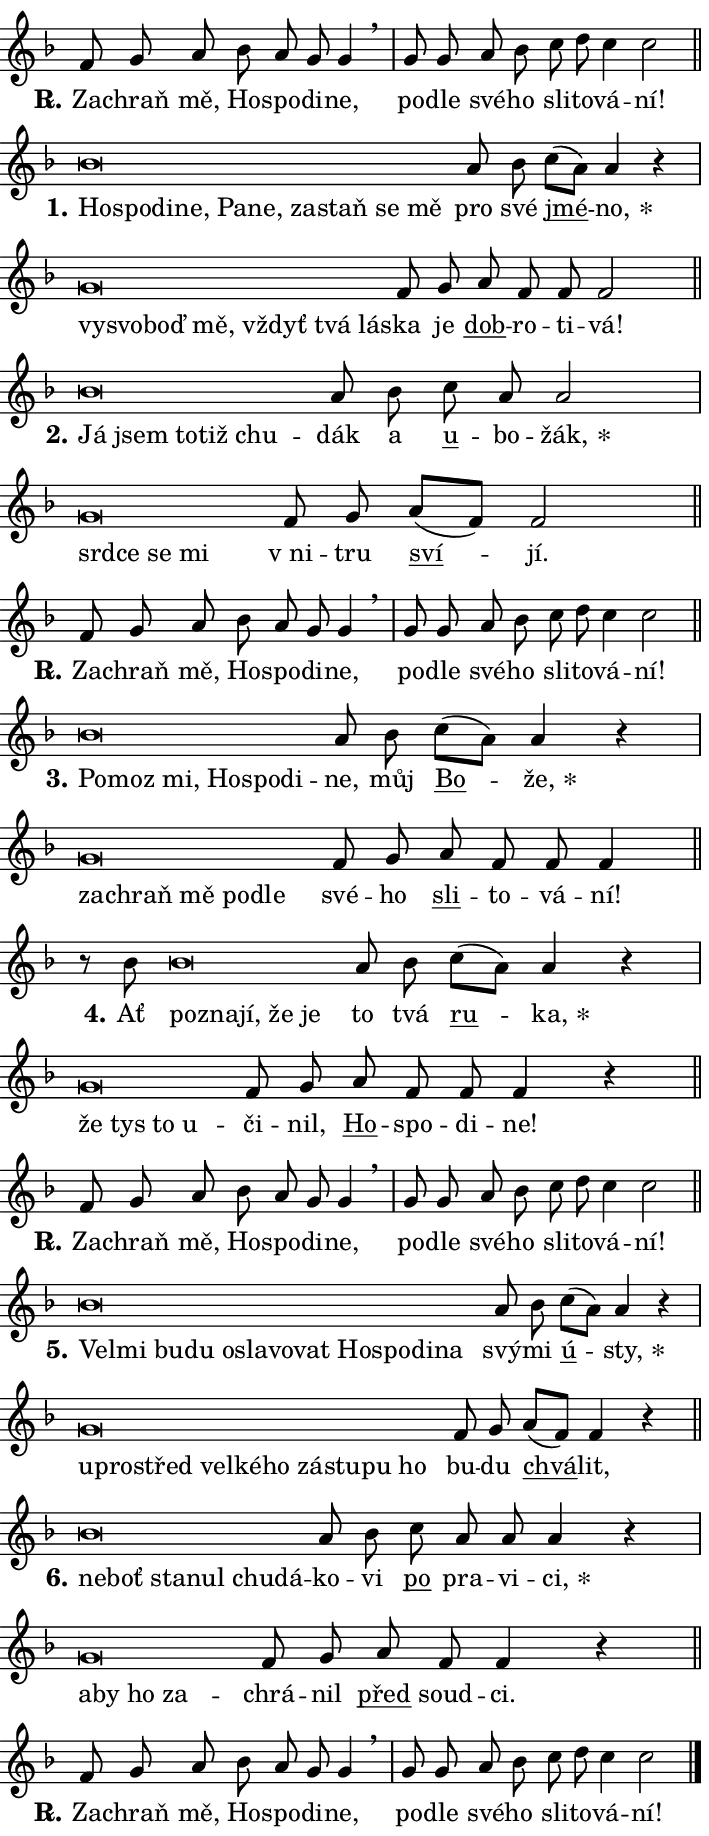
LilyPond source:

\version "2.24.0"
\header { tagline = "" }
\paper {
  indent = 0\cm
  top-margin = 0\cm
  right-margin = 0.13\cm % to fit lyric hyphens
  bottom-margin = 0\cm
  left-margin = 0\cm
  paper-width = 12\cm
  page-breaking = #ly:one-page-breaking
  system-system-spacing.basic-distance = #11
  score-system-spacing.basic-distance = #11
  ragged-last = ##f
}


%% Author: Thomas Morley
%% https://lists.gnu.org/archive/html/lilypond-user/2020-05/msg00002.html
#(define (line-position grob)
"Returns position of @var[grob} in current system:
   @code{'start}, if at first time-step
   @code{'end}, if at last time-step
   @code{'middle} otherwise
"
  (let* ((col (ly:item-get-column grob))
         (ln (ly:grob-object col 'left-neighbor))
         (rn (ly:grob-object col 'right-neighbor))
         (col-to-check-left (if (ly:grob? ln) ln col))
         (col-to-check-right (if (ly:grob? rn) rn col))
         (break-dir-left
           (and
             (ly:grob-property col-to-check-left 'non-musical #f)
             (ly:item-break-dir col-to-check-left)))
         (break-dir-right
           (and
             (ly:grob-property col-to-check-right 'non-musical #f)
             (ly:item-break-dir col-to-check-right))))
        (cond ((eqv? 1 break-dir-left) 'start)
              ((eqv? -1 break-dir-right) 'end)
              (else 'middle))))

#(define (tranparent-at-line-position vctor)
  (lambda (grob)
  "Relying on @code{line-position} select the relevant enry from @var{vctor}.
Used to determine transparency,"
    (case (line-position grob)
      ((end) (not (vector-ref vctor 0)))
      ((middle) (not (vector-ref vctor 1)))
      ((start) (not (vector-ref vctor 2))))))

noteHeadBreakVisibility =
#(define-music-function (break-visibility)(vector?)
"Makes @code{NoteHead}s transparent relying on @var{break-visibility}"
#{
  \override NoteHead.transparent =
    #(tranparent-at-line-position break-visibility)
#})

#(define delete-ledgers-for-transparent-note-heads
  (lambda (grob)
    "Reads whether a @code{NoteHead} is transparent.
If so this @code{NoteHead} is removed from @code{'note-heads} from
@var{grob}, which is supposed to be @code{LedgerLineSpanner}.
As a result ledgers are not printed for this @code{NoteHead}"
    (let* ((nhds-array (ly:grob-object grob 'note-heads))
           (nhds-list
             (if (ly:grob-array? nhds-array)
                 (ly:grob-array->list nhds-array)
                 '()))
           ;; Relies on the transparent-property being done before
           ;; Staff.LedgerLineSpanner.after-line-breaking is executed.
           ;; This is fragile ...
           (to-keep
             (remove
               (lambda (nhd)
                 (ly:grob-property nhd 'transparent #f))
               nhds-list)))
      ;; TODO find a better method to iterate over grob-arrays, similiar
      ;; to filter/remove etc for lists
      ;; For now rebuilt from scratch
      (set! (ly:grob-object grob 'note-heads)  '())
      (for-each
        (lambda (nhd)
          (ly:pointer-group-interface::add-grob grob 'note-heads nhd))
        to-keep))))

squashNotes = {
  \override NoteHead.X-extent = #'(-0.2 . 0.2)
  \override NoteHead.Y-extent = #'(-0.75 . 0)
  \override NoteHead.stencil =
    #(lambda (grob)
       (let ((pos (ly:grob-property grob 'staff-position)))
         (begin
           (if (< pos -7) (display "ERROR: Lower brevis then expected\n") (display ""))
           (if (<= pos -6) ly:text-interface::print ly:note-head::print))))
}
unSquashNotes = {
  \revert NoteHead.X-extent
  \revert NoteHead.Y-extent
  \revert NoteHead.stencil
}

hideNotes = \noteHeadBreakVisibility #begin-of-line-visible
unHideNotes = \noteHeadBreakVisibility #all-visible

% work-around for resetting accidentals
% https://lilypond.org/doc/v2.23/Documentation/notation/displaying-rhythms#unmetered-music
cadenzaMeasure = {
  \cadenzaOff
  \partial 1024 s1024
  \cadenzaOn
}

#(define-markup-command (accent layout props text) (markup?)
  "Underline accented syllable"
  (interpret-markup layout props
    #{\markup \override #'(offset . 4.3) \underline { #text }#}))

responsum = \markup \concat {
  "R" \hspace #-1.05 \path #0.1 #'((moveto 0 0.07) (lineto 0.9 0.8)) \hspace #0.05 "."
}

spaceSize = #0.6828661417322834 % exact space size for TeX Gyre Schola

\layout {
  \context {
    \Staff
    \remove "Time_signature_engraver"
    \override LedgerLineSpanner.after-line-breaking = #delete-ledgers-for-transparent-note-heads
  }
  \context {
    \Lyrics {
      \override LyricSpace.minimum-distance = \spaceSize
      \override LyricText.font-name = #"TeX Gyre Schola"
      \override LyricText.font-size = 1
      \override StanzaNumber.font-name = #"TeX Gyre Schola Bold"
      \override StanzaNumber.font-size = 1
    }
  }
  \context {
    \Score 
    \override NoteHead.text =
      #(lambda (grob) 
        (let ((pos (ly:grob-property grob 'staff-position)))
          #{\markup {
            \combine
              \halign #-0.55 \raise #(if (= pos -6) 0 0.5) \override #'(thickness . 2) \draw-line #'(3.2 . 0)
              \musicglyph "noteheads.sM1"
          }#}))
  }
}

% magnetic-lyrics.ily
%
%   written by
%     Jean Abou Samra <jean@abou-samra.fr>
%     Werner Lemberg <wl@gnu.org>
%
%   adapted by
%     Jiri Hon <jiri.hon@gmail.com>
%
% Version 2022-Apr-15

% https://www.mail-archive.com/lilypond-user@gnu.org/msg149350.html

#(define (Left_hyphen_pointer_engraver context)
   "Collect syllable-hyphen-syllable occurrences in lyrics and store
them in properties.  This engraver only looks to the left.  For
example, if the lyrics input is @code{foo -- bar}, it does the
following.

@itemize @bullet
@item
Set the @code{text} property of the @code{LyricHyphen} grob between
@q{foo} and @q{bar} to @code{foo}.

@item
Set the @code{left-hyphen} property of the @code{LyricText} grob with
text @q{foo} to the @code{LyricHyphen} grob between @q{foo} and
@q{bar}.
@end itemize

Use this auxiliary engraver in combination with the
@code{lyric-@/text::@/apply-@/magnetic-@/offset!} hook."
   (let ((hyphen #f)
         (text #f))
     (make-engraver
      (acknowledgers
       ((lyric-syllable-interface engraver grob source-engraver)
        (set! text grob)))
      (end-acknowledgers
       ((lyric-hyphen-interface engraver grob source-engraver)
        ;(when (not (grob::has-interface grob 'lyric-space-interface))
          (set! hyphen grob)));)
      ((stop-translation-timestep engraver)
       (when (and text hyphen)
         (ly:grob-set-object! text 'left-hyphen hyphen))
       (set! text #f)
       (set! hyphen #f)))))

#(define (lyric-text::apply-magnetic-offset! grob)
   "If the space between two syllables is less than the value in
property @code{LyricText@/.details@/.squash-threshold}, move the right
syllable to the left so that it gets concatenated with the left
syllable.

Use this function as a hook for
@code{LyricText@/.after-@/line-@/breaking} if the
@code{Left_@/hyphen_@/pointer_@/engraver} is active."
   (let ((hyphen (ly:grob-object grob 'left-hyphen #f)))
     (when hyphen
       (let ((left-text (ly:spanner-bound hyphen LEFT)))
         (when (grob::has-interface left-text 'lyric-syllable-interface)
           (let* ((common (ly:grob-common-refpoint grob left-text X))
                  (this-x-ext (ly:grob-extent grob common X))
                  (left-x-ext
                   (begin
                     ;; Trigger magnetism for left-text.
                     (ly:grob-property left-text 'after-line-breaking)
                     (ly:grob-extent left-text common X)))
                  ;; `delta` is the gap width between two syllables.
                  (delta (- (interval-start this-x-ext)
                            (interval-end left-x-ext)))
                  (details (ly:grob-property grob 'details))
                  (threshold (assoc-get 'squash-threshold details 0.2)))
             (when (< delta threshold)
               (let* (;; We have to manipulate the input text so that
                      ;; ligatures crossing syllable boundaries are not
                      ;; disabled.  For languages based on the Latin
                      ;; script this is essentially a beautification.
                      ;; However, for non-Western scripts it can be a
                      ;; necessity.
                      (lt (ly:grob-property left-text 'text))
                      (rt (ly:grob-property grob 'text))
                      (is-space (grob::has-interface hyphen 'lyric-space-interface))
                      (space (if is-space " " ""))
                      (extra-delta (if is-space spaceSize 0))
                      ;; Append new syllable.
                      (ltrt-space (if (and (string? lt) (string? rt))
                                (string-append lt space rt)
                                (make-concat-markup (list lt space rt))))
                      ;; Right-align `ltrt` to the right side.
                      (ltrt-space-markup (grob-interpret-markup
                               grob
                               (make-translate-markup
                                (cons (interval-length this-x-ext) 0)
                                (make-right-align-markup ltrt-space)))))
                 (begin
                   ;; Don't print `left-text`.
                   (ly:grob-set-property! left-text 'stencil #f)
                   ;; Set text and stencil (which holds all collected
                   ;; syllables so far) and shift it to the left.
                   (ly:grob-set-property! grob 'text ltrt-space)
                   (ly:grob-set-property! grob 'stencil ltrt-space-markup)
                   (ly:grob-translate-axis! grob (- (- delta extra-delta)) X))))))))))


#(define (lyric-hyphen::displace-bounds-first grob)
   ;; Make very sure this callback isn't triggered too early.
   (let ((left (ly:spanner-bound grob LEFT))
         (right (ly:spanner-bound grob RIGHT)))
     (ly:grob-property left 'after-line-breaking)
     (ly:grob-property right 'after-line-breaking)
     (ly:lyric-hyphen::print grob)))

squashThreshold = #0.4

\layout {
  \context {
    \Lyrics
    \consists #Left_hyphen_pointer_engraver
    \override LyricText.after-line-breaking =
      #lyric-text::apply-magnetic-offset!
    \override LyricHyphen.stencil = #lyric-hyphen::displace-bounds-first
    \override LyricText.details.squash-threshold = \squashThreshold
    \override LyricHyphen.minimum-distance = 0
    \override LyricHyphen.minimum-length = \squashThreshold
  }
}

squashText = \override LyricText.details.squash-threshold = 9999
unSquashText = \override LyricText.details.squash-threshold = \squashThreshold

leftText = \override LyricText.self-alignment-X = #LEFT
unLeftText = \revert LyricText.self-alignment-X

starOffset = #(lambda (grob) 
                (let ((x_offset (ly:self-alignment-interface::aligned-on-x-parent grob)))
                  (if (= x_offset 0) 0 (+ x_offset 1.2))))

star = #(define-music-function (syllable)(string?)
"Append star separator at the end of a syllable"
#{
  \once \override LyricText.X-offset = #starOffset
  \lyricmode { \markup {
    #syllable
    \override #'((font-name . "TeX Gyre Schola Bold")) \hspace #0.2 \lower #0.65 \larger "*"
  } }
#})

starAccent = #(define-music-function (syllable)(string?)
"Append star separator at the end of a syllable and make accent"
#{
  \once \override LyricText.X-offset = #starOffset
  \lyricmode { \markup {
    \accent #syllable
    \override #'((font-name . "TeX Gyre Schola Bold")) \hspace #0.2 \lower #0.65 \larger "*"
  } }
#})

breath = #(define-music-function (syllable)(string?)
"Append breathing indicator at the end of a syllable"
#{
  \lyricmode { \markup { #syllable "+" } }
#})

optionalBreath = #(define-music-function (syllable)(string?)
"Append optional breathing indicator at the end of a syllable"
#{
  \lyricmode { \markup { #syllable "(+)" } }
#})


\score {
    <<
        \new Voice = "melody" { \cadenzaOn \key f \major \relative { f'8 g a bes a g g4 \breathe \cadenzaMeasure \bar "|" g8 g \bar "" a bes \bar "" c d c4 c2 \cadenzaMeasure \bar "||" \break } }
        \new Lyrics \lyricsto "melody" { \lyricmode { \set stanza = \responsum
Za -- chraň mě, Ho -- spo -- di -- ne, po -- dle své -- ho sli -- to -- vá -- ní! } }
    >>
    \layout {}
}

\score {
    <<
        \new Voice = "melody" { \cadenzaOn \key f \major \relative { \squashNotes bes'\breve*1/16 \hideNotes \breve*1/16 \bar "" \breve*1/16 \bar "" \breve*1/16 \bar "" \breve*1/16 \bar "" \breve*1/16 \bar "" \breve*1/16 \bar "" \breve*1/16 \bar "" \breve*1/16 \breve*1/16 \bar "" \unHideNotes \unSquashNotes a8 bes \bar "" c[( a)] a4 r \cadenzaMeasure \bar "|" \squashNotes g\breve*1/16 \hideNotes \breve*1/16 \bar "" \breve*1/16 \bar "" \breve*1/16 \bar "" \breve*1/16 \bar "" \breve*1/16 \breve*1/16 \bar "" \unHideNotes \unSquashNotes f8 g \bar "" a f f f2 \cadenzaMeasure \bar "||" \break } }
        \new Lyrics \lyricsto "melody" { \lyricmode { \set stanza = "1."
\leftText Ho -- \squashText spo -- di -- ne, Pa -- ne, za -- staň se mě \unLeftText \unSquashText pro své \markup \accent jmé -- \star no, \leftText vy -- \squashText svo -- boď mě, vždyť tvá lá -- \unLeftText \unSquashText ska je \markup \accent dob -- ro -- ti -- vá! } }
    >>
    \layout {}
}

\score {
    <<
        \new Voice = "melody" { \cadenzaOn \key f \major \relative { \squashNotes bes'\breve*1/16 \hideNotes \breve*1/16 \bar "" \breve*1/16 \bar "" \breve*1/16 \breve*1/16 \bar "" \unHideNotes \unSquashNotes a8 bes \bar "" c a a2 \cadenzaMeasure \bar "|" \squashNotes g\breve*1/16 \hideNotes \breve*1/16 \bar "" \breve*1/16 \breve*1/16 \bar "" \unHideNotes \unSquashNotes f8 g \bar "" a[( f)] f2 \cadenzaMeasure \bar "||" \break } }
        \new Lyrics \lyricsto "melody" { \lyricmode { \set stanza = "2."
\leftText Já \squashText jsem to -- tiž chu -- \unLeftText \unSquashText dák a \markup \accent u -- bo -- \star žák, \leftText srd -- \squashText ce se mi \unLeftText \unSquashText "v ni" -- tru \markup \accent sví -- jí. } }
    >>
    \layout {}
}

\score {
    <<
        \new Voice = "melody" { \cadenzaOn \key f \major \relative { f'8 g a bes a g g4 \breathe \cadenzaMeasure \bar "|" g8 g \bar "" a bes \bar "" c d c4 c2 \cadenzaMeasure \bar "||" \break } }
        \new Lyrics \lyricsto "melody" { \lyricmode { \set stanza = \responsum
Za -- chraň mě, Ho -- spo -- di -- ne, po -- dle své -- ho sli -- to -- vá -- ní! } }
    >>
    \layout {}
}

\score {
    <<
        \new Voice = "melody" { \cadenzaOn \key f \major \relative { \squashNotes bes'\breve*1/16 \hideNotes \breve*1/16 \bar "" \breve*1/16 \bar "" \breve*1/16 \bar "" \breve*1/16 \breve*1/16 \bar "" \unHideNotes \unSquashNotes a8 bes \bar "" c[( a)] a4 r \cadenzaMeasure \bar "|" \squashNotes g\breve*1/16 \hideNotes \breve*1/16 \bar "" \breve*1/16 \bar "" \breve*1/16 \breve*1/16 \bar "" \unHideNotes \unSquashNotes f8 g \bar "" a f f f4 \cadenzaMeasure \bar "||" \break } }
        \new Lyrics \lyricsto "melody" { \lyricmode { \set stanza = "3."
\leftText Po -- \squashText moz mi, Ho -- spo -- di -- \unLeftText \unSquashText ne, můj \markup \accent Bo -- \star že, \leftText za -- \squashText chraň mě po -- dle \unLeftText \unSquashText své -- ho \markup \accent sli -- to -- vá -- ní! } }
    >>
    \layout {}
}

\score {
    <<
        \new Voice = "melody" { \cadenzaOn \key f \major \relative { r8 bes'8 \squashNotes bes\breve*1/16 \hideNotes \breve*1/16 \bar "" \breve*1/16 \bar "" \breve*1/16 \breve*1/16 \bar "" \unHideNotes \unSquashNotes a8 bes \bar "" c[( a)] a4 r \cadenzaMeasure \bar "|" \squashNotes g\breve*1/16 \hideNotes \breve*1/16 \bar "" \breve*1/16 \breve*1/16 \bar "" \unHideNotes \unSquashNotes f8 g \bar "" a f f f4 r \cadenzaMeasure \bar "||" \break } }
        \new Lyrics \lyricsto "melody" { \lyricmode { \set stanza = "4."
Ať \leftText po -- \squashText zna -- jí, že je \unLeftText \unSquashText to tvá \markup \accent ru -- \star ka, \leftText že \squashText tys to u -- \unLeftText \unSquashText či -- nil, \markup \accent Ho -- spo -- di -- ne! } }
    >>
    \layout {}
}

\score {
    <<
        \new Voice = "melody" { \cadenzaOn \key f \major \relative { f'8 g a bes a g g4 \breathe \cadenzaMeasure \bar "|" g8 g \bar "" a bes \bar "" c d c4 c2 \cadenzaMeasure \bar "||" \break } }
        \new Lyrics \lyricsto "melody" { \lyricmode { \set stanza = \responsum
Za -- chraň mě, Ho -- spo -- di -- ne, po -- dle své -- ho sli -- to -- vá -- ní! } }
    >>
    \layout {}
}

\score {
    <<
        \new Voice = "melody" { \cadenzaOn \key f \major \relative { \squashNotes bes'\breve*1/16 \hideNotes \breve*1/16 \bar "" \breve*1/16 \bar "" \breve*1/16 \bar "" \breve*1/16 \bar "" \breve*1/16 \bar "" \breve*1/16 \bar "" \breve*1/16 \bar "" \breve*1/16 \bar "" \breve*1/16 \bar "" \breve*1/16 \breve*1/16 \bar "" \unHideNotes \unSquashNotes a8 bes \bar "" c[( a)] a4 r \cadenzaMeasure \bar "|" \squashNotes g\breve*1/16 \hideNotes \breve*1/16 \bar "" \breve*1/16 \bar "" \breve*1/16 \bar "" \breve*1/16 \bar "" \breve*1/16 \bar "" \breve*1/16 \bar "" \breve*1/16 \bar "" \breve*1/16 \breve*1/16 \bar "" \unHideNotes \unSquashNotes f8 g \bar "" a[( f)] f4 r \cadenzaMeasure \bar "||" \break } }
        \new Lyrics \lyricsto "melody" { \lyricmode { \set stanza = "5."
\leftText Vel -- \squashText mi bu -- du o -- sla -- vo -- vat Ho -- spo -- di -- na \unLeftText \unSquashText svý -- mi \markup \accent ú -- \star sty, \leftText u -- \squashText pro -- střed vel -- ké -- ho zá -- stu -- pu ho \unLeftText \unSquashText bu -- du \markup \accent chvá -- lit, } }
    >>
    \layout {}
}

\score {
    <<
        \new Voice = "melody" { \cadenzaOn \key f \major \relative { \squashNotes bes'\breve*1/16 \hideNotes \breve*1/16 \bar "" \breve*1/16 \bar "" \breve*1/16 \bar "" \breve*1/16 \breve*1/16 \bar "" \unHideNotes \unSquashNotes a8 bes \bar "" c a a a4 r \cadenzaMeasure \bar "|" \squashNotes g\breve*1/16 \hideNotes \breve*1/16 \bar "" \breve*1/16 \breve*1/16 \bar "" \unHideNotes \unSquashNotes f8 g \bar "" a f f4 r \cadenzaMeasure \bar "||" \break } }
        \new Lyrics \lyricsto "melody" { \lyricmode { \set stanza = "6."
\leftText ne -- \squashText boť sta -- nul chu -- dá -- \unLeftText \unSquashText ko -- vi \markup \accent po pra -- vi -- \star ci, \leftText a -- \squashText by ho za -- \unLeftText \unSquashText chrá -- nil \markup \accent před soud -- ci. } }
    >>
    \layout {}
}

\score {
    <<
        \new Voice = "melody" { \cadenzaOn \key f \major \relative { f'8 g a bes a g g4 \breathe \cadenzaMeasure \bar "|" g8 g \bar "" a bes \bar "" c d c4 c2 \cadenzaMeasure \bar "||" \break } \bar "|." }
        \new Lyrics \lyricsto "melody" { \lyricmode { \set stanza = \responsum
Za -- chraň mě, Ho -- spo -- di -- ne, po -- dle své -- ho sli -- to -- vá -- ní! } }
    >>
    \layout {}
}
